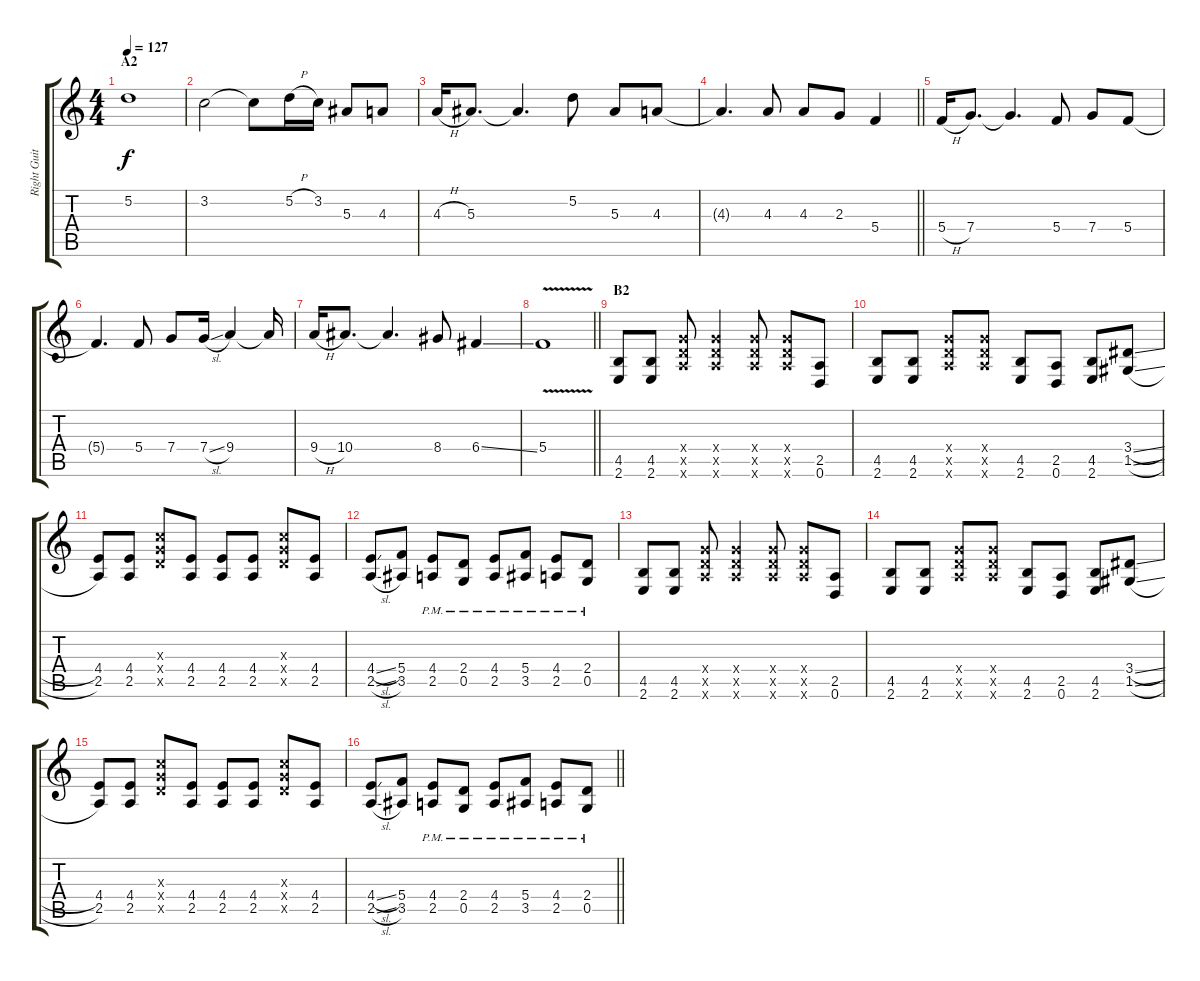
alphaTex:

\track ("Right Guitar" "Right Guit") {instrument distortionguitar}
\staff {score tabs}
\tuning (D4 A3 F3 C3 G2 D2) {hide}
\ts (4 4)
\section ("" "A2")
\tempo 127
\clef g2
\ks c
5.2.1{dy f} |
3.2.2 3.2{t}.8 5.2{h}.16 3.2.16 5.3.8 4.3.8 |
4.3{h}.16 5.3.8{d} 5.3{t}.4{d} 5.2.8 5.3.8 4.3.8 |
\barLineRight lightlight
4.3{t}.4{d} 4.3.8 4.3.8 2.3.8 5.4.4 |
5.4{h}.16 7.4.8{d} 7.4{t}.4{d} 5.4.8 7.4.8 5.4.8 |
5.4{t}.4{d} 5.4.8 7.4.8 7.4{sl}.16 9.4.4 9.4{t}.16 |
9.4{h}.16 10.4.8{d} 10.4{t}.4{d} 8.4.8 6.4{ss}.4 |
\barLineRight lightlight
5.4{v}.1 |
\section ("" "B2")
(4.5 2.6).8 (4.5 2.6).8 (7.4{x} 7.5{x} 7.6{x}).8 (7.4{x} 7.5{x} 7.6{x}).4 (7.4{x} 7.5{x} 7.6{x}).8 (7.4{x} 7.5{x} 7.6{x}).8 (2.5 0.6).8 |
(4.5 2.6).8 (4.5 2.6).8 (7.4{x} 7.5{x} 7.6{x}).8 (7.4{x} 7.5{x} 7.6{x}).8 (4.5 2.6).8 (2.5 0.6).8 (4.5 2.6).8 (3.4{sl} 1.5{sl}).8 |
(4.4 2.5).8 (4.4 2.5).8 (7.3{x} 7.4{x} 7.5{x}).8 (4.4 2.5).8 (4.4 2.5).8 (4.4 2.5).8 (7.3{x} 7.4{x} 7.5{x}).8 (4.4 2.5).8 |
(4.4{sl} 2.5{sl}).8 (5.4 3.5).8 (4.4{pm} 2.5{pm}).8 (2.4{pm} 0.5{pm}).8 (4.4{pm} 2.5{pm}).8 (5.4{pm} 3.5{pm}).8 (4.4{pm} 2.5{pm}).8 (2.4{pm} 0.5{pm}).8 |
(4.5 2.6).8 (4.5 2.6).8 (7.4{x} 7.5{x} 7.6{x}).8 (7.4{x} 7.5{x} 7.6{x}).4 (7.4{x} 7.5{x} 7.6{x}).8 (7.4{x} 7.5{x} 7.6{x}).8 (2.5 0.6).8 |
(4.5 2.6).8 (4.5 2.6).8 (7.4{x} 7.5{x} 7.6{x}).8 (7.4{x} 7.5{x} 7.6{x}).8 (4.5 2.6).8 (2.5 0.6).8 (4.5 2.6).8 (3.4{sl} 1.5{sl}).8 |
(4.4 2.5).8 (4.4 2.5).8 (7.3{x} 7.4{x} 7.5{x}).8 (4.4 2.5).8 (4.4 2.5).8 (4.4 2.5).8 (7.3{x} 7.4{x} 7.5{x}).8 (4.4 2.5).8 |
\barLineRight lightlight
(4.4{sl} 2.5{sl}).8 (5.4 3.5).8 (4.4{pm} 2.5{pm}).8 (2.4{pm} 0.5{pm}).8 (4.4{pm} 2.5{pm}).8 (5.4{pm} 3.5{pm}).8 (4.4{pm} 2.5{pm}).8 (2.4{pm} 0.5{pm}).8
